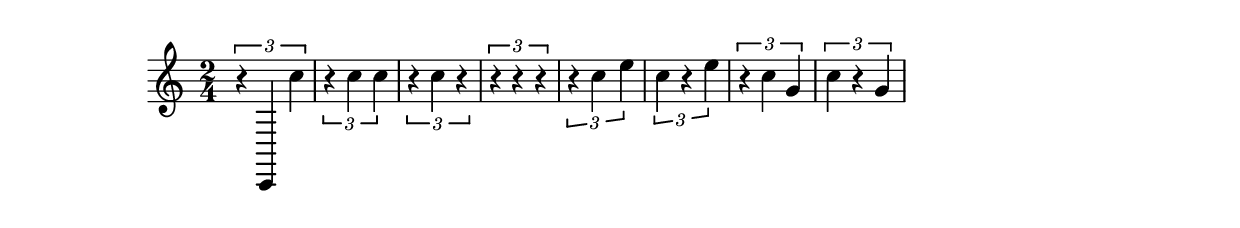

\version "2.3.4"
\header {

    texidoc = "Tuplets may contain rests. "

}

\score {
  \context Voice  \relative c'' {
    \time 2/4
    \times 2/3 { r c,,, c''' }
    \times 2/3 { r c c }
    \times 2/3 { r c r}
    \times 2/3 { r r r}
    \times 2/3 { r c e}
    \times 2/3 { c r e}
    \times 2/3 { r c g}
    \times 2/3 { c r g}
  }
}


